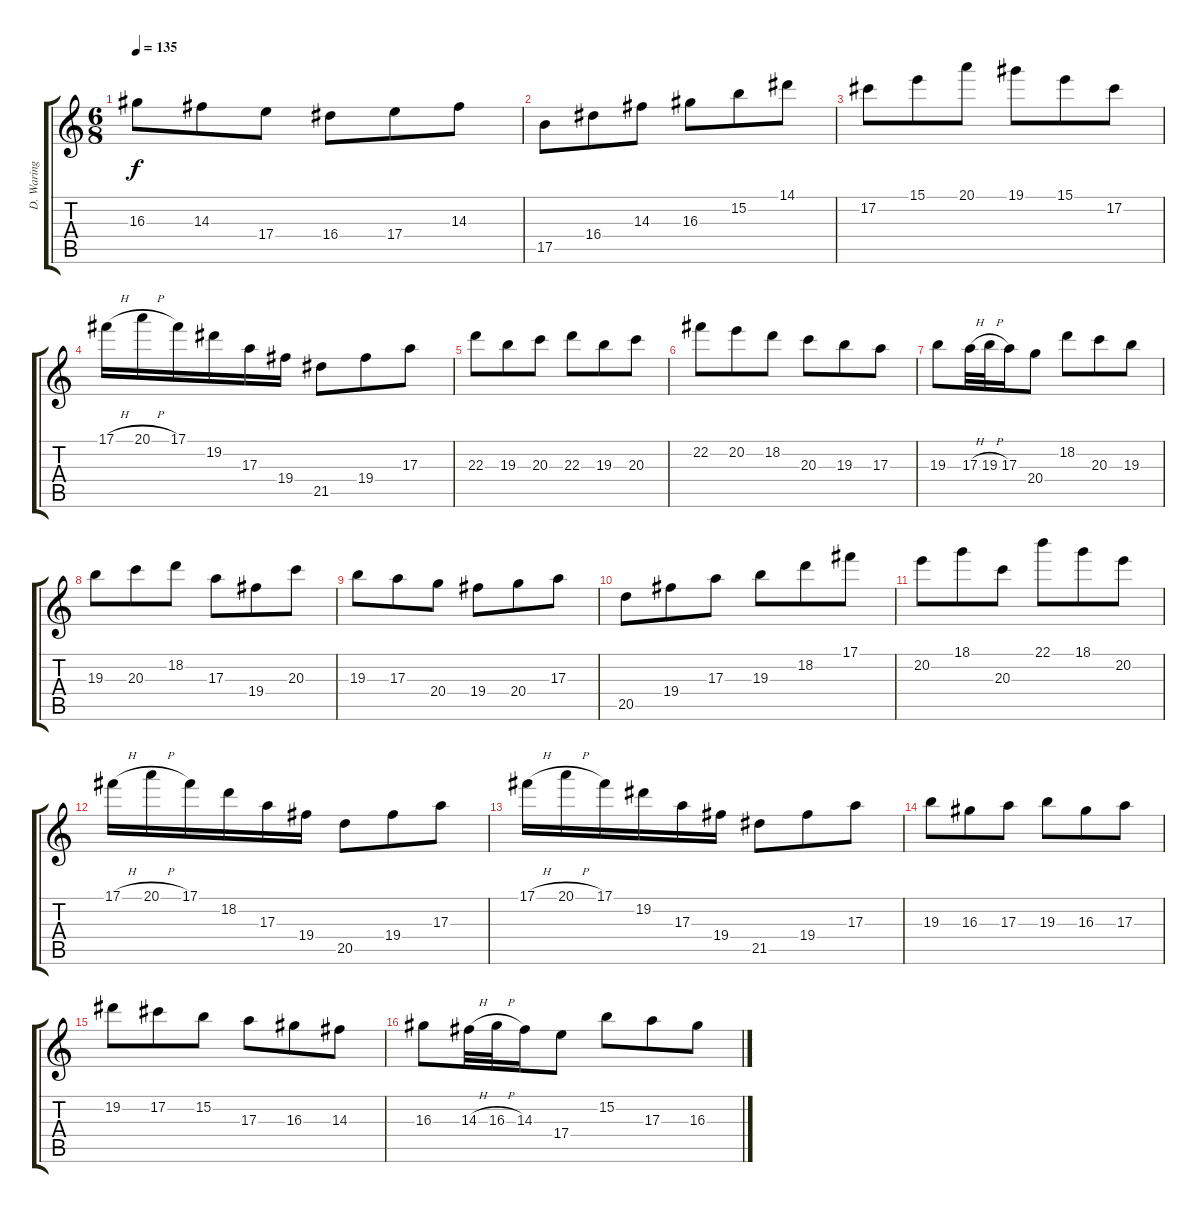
\track ("D. Waring Lead Gtr." "D. Waring ") {instrument distortionguitar}
\staff {score tabs}
\tuning (Db4 Ab3 E3 B2 Gb2 Db2) {hide}
\ts (6 8)
\tempo 135
\clef g2
\ks c
16.3.8{dy f} 14.3.8 17.4.8 16.4.8 17.4.8 14.3.8 |
17.5.8 16.4.8 14.3.8 16.3.8 15.2.8 14.1.8 |
17.2.8 15.1.8 20.1.8 19.1.8 15.1.8 17.2.8 |
17.1{h}.16 20.1{h}.16 17.1.16 19.2.16 17.3.16 19.4.16 21.5.8 19.4.8 17.3.8 |
22.3.8 19.3.8 20.3.8 22.3.8 19.3.8 20.3.8 |
22.2.8 20.2.8 18.2.8 20.3.8 19.3.8 17.3.8 |
19.3.8 17.3{h}.32 19.3{h}.32 17.3.16 20.4.8 18.2.8 20.3.8 19.3.8 |
19.3.8 20.3.8 18.2.8 17.3.8 19.4.8 20.3.8 |
19.3.8 17.3.8 20.4.8 19.4.8 20.4.8 17.3.8 |
20.5.8 19.4.8 17.3.8 19.3.8 18.2.8 17.1.8 |
20.2.8 18.1.8 20.3.8 22.1.8 18.1.8 20.2.8 |
17.1{h}.16 20.1{h}.16 17.1.16 18.2.16 17.3.16 19.4.16 20.5.8 19.4.8 17.3.8 |
17.1{h}.16 20.1{h}.16 17.1.16 19.2.16 17.3.16 19.4.16 21.5.8 19.4.8 17.3.8 |
19.3.8 16.3.8 17.3.8 19.3.8 16.3.8 17.3.8 |
19.2.8 17.2.8 15.2.8 17.3.8 16.3.8 14.3.8 |
16.3.8 14.3{h}.32 16.3{h}.32 14.3.16 17.4.8 15.2.8 17.3.8 16.3.8
